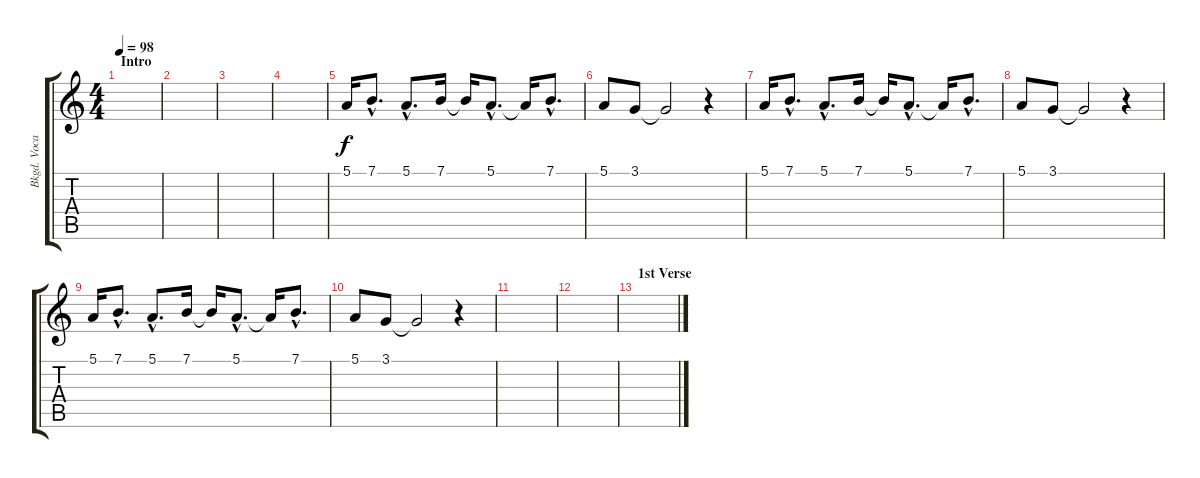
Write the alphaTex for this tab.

\track ("Bkgd. Vocal (Whoos)" "Bkgd. Voca") {instrument synthstrings1}
\staff {score tabs}
\tuning (E4 B3 G3 D3 A2 E2) {hide}
\ts (4 4)
\section ("" "Intro")
\tempo 98
\clef g2
\ks c
|
|
|
|
5.1.16 7.1{hac}.8{d} 5.1{hac}.8{d} 7.1.16 7.1{t}.16 5.1{hac}.8{d} 5.1{t}.16 7.1{hac}.8{d} |
5.1.8 3.1.8 3.1{t}.2 r.4 |
5.1.16 7.1{hac}.8{d} 5.1{hac}.8{d} 7.1.16 7.1{t}.16 5.1{hac}.8{d} 5.1{t}.16 7.1{hac}.8{d} |
5.1.8 3.1.8 3.1{t}.2 r.4 |
5.1.16 7.1{hac}.8{d} 5.1{hac}.8{d} 7.1.16 7.1{t}.16 5.1{hac}.8{d} 5.1{t}.16 7.1{hac}.8{d} |
5.1.8 3.1.8 3.1{t}.2 r.4 |
|
|
\section ("" "1st Verse")
